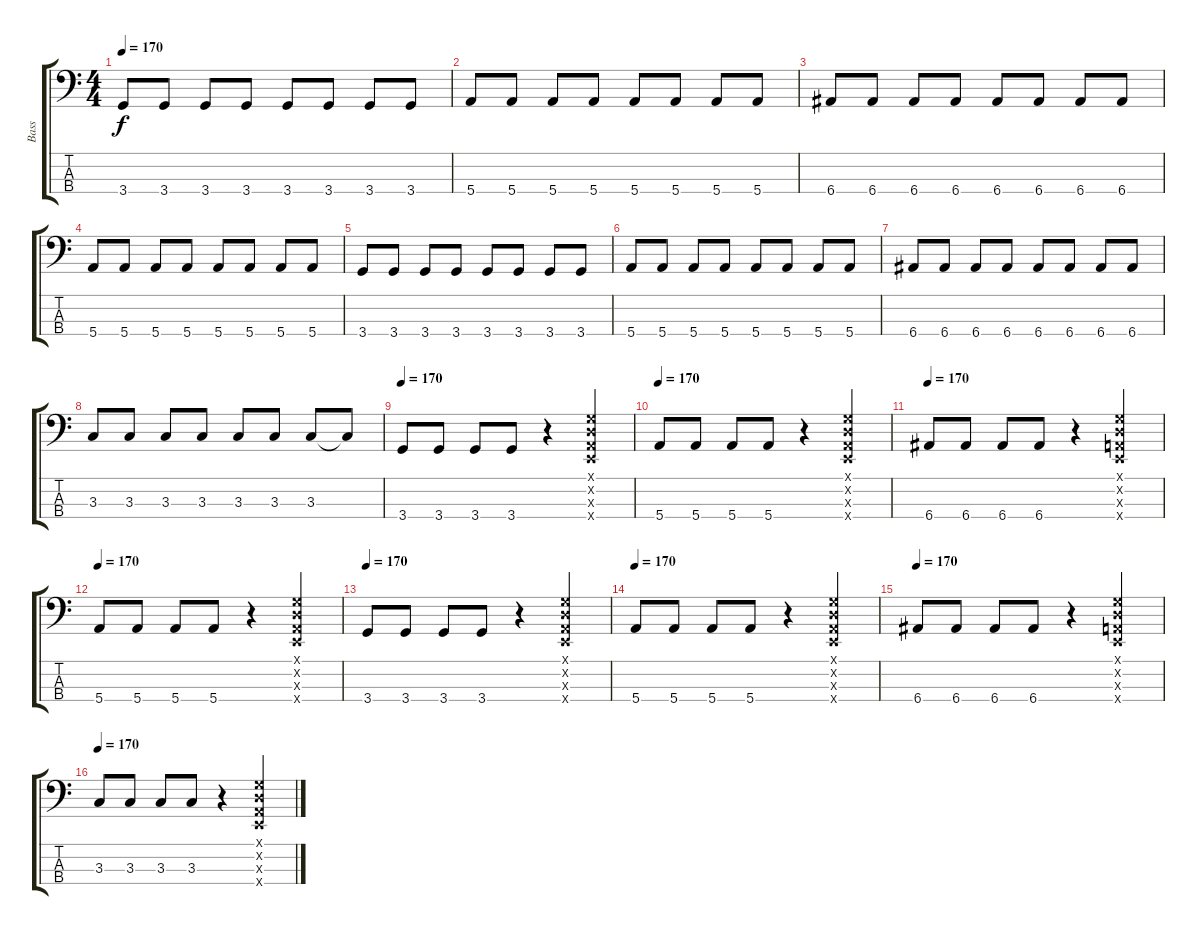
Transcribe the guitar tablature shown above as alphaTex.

\track ("Bass" "Bass") {instrument fretlessbass}
\staff {score tabs}
\tuning (G2 D2 A1 E1) {hide}
\ts (4 4)
\tempo 170
\clef f4
\ks c
3.4.8{dy f} 3.4.8 3.4.8 3.4.8 3.4.8 3.4.8 3.4.8 3.4.8 |
5.4.8 5.4.8 5.4.8 5.4.8 5.4.8 5.4.8 5.4.8 5.4.8 |
6.4.8 6.4.8 6.4.8 6.4.8 6.4.8 6.4.8 6.4.8 6.4.8 |
5.4.8 5.4.8 5.4.8 5.4.8 5.4.8 5.4.8 5.4.8 5.4.8 |
3.4.8 3.4.8 3.4.8 3.4.8 3.4.8 3.4.8 3.4.8 3.4.8 |
5.4.8 5.4.8 5.4.8 5.4.8 5.4.8 5.4.8 5.4.8 5.4.8 |
6.4.8 6.4.8 6.4.8 6.4.8 6.4.8 6.4.8 6.4.8 6.4.8 |
3.3.8 3.3.8 3.3.8 3.3.8 3.3.8 3.3.8 3.3.8 3.3{t}.8 |
\tempo 170
3.4.8 3.4.8 3.4.8 3.4.8 r.4 (0.1{x} 0.2{x} 0.3{x} 0.4{x}).4 |
\tempo 170
5.4.8 5.4.8 5.4.8 5.4.8 r.4 (0.1{x} 0.2{x} 0.3{x} 0.4{x}).4 |
\tempo 170
6.4.8 6.4.8 6.4.8 6.4.8 r.4 (0.1{x} 0.2{x} 0.3{x} 0.4{x}).4 |
\tempo 170
5.4.8 5.4.8 5.4.8 5.4.8 r.4 (0.1{x} 0.2{x} 0.3{x} 0.4{x}).4 |
\tempo 170
3.4.8 3.4.8 3.4.8 3.4.8 r.4 (0.1{x} 0.2{x} 0.3{x} 0.4{x}).4 |
\tempo 170
5.4.8 5.4.8 5.4.8 5.4.8 r.4 (0.1{x} 0.2{x} 0.3{x} 0.4{x}).4 |
\tempo 170
6.4.8 6.4.8 6.4.8 6.4.8 r.4 (0.1{x} 0.2{x} 0.3{x} 0.4{x}).4 |
\tempo 170
3.3.8 3.3.8 3.3.8 3.3.8 r.4 (0.1{x} 0.2{x} 0.3{x} 0.4{x}).4
